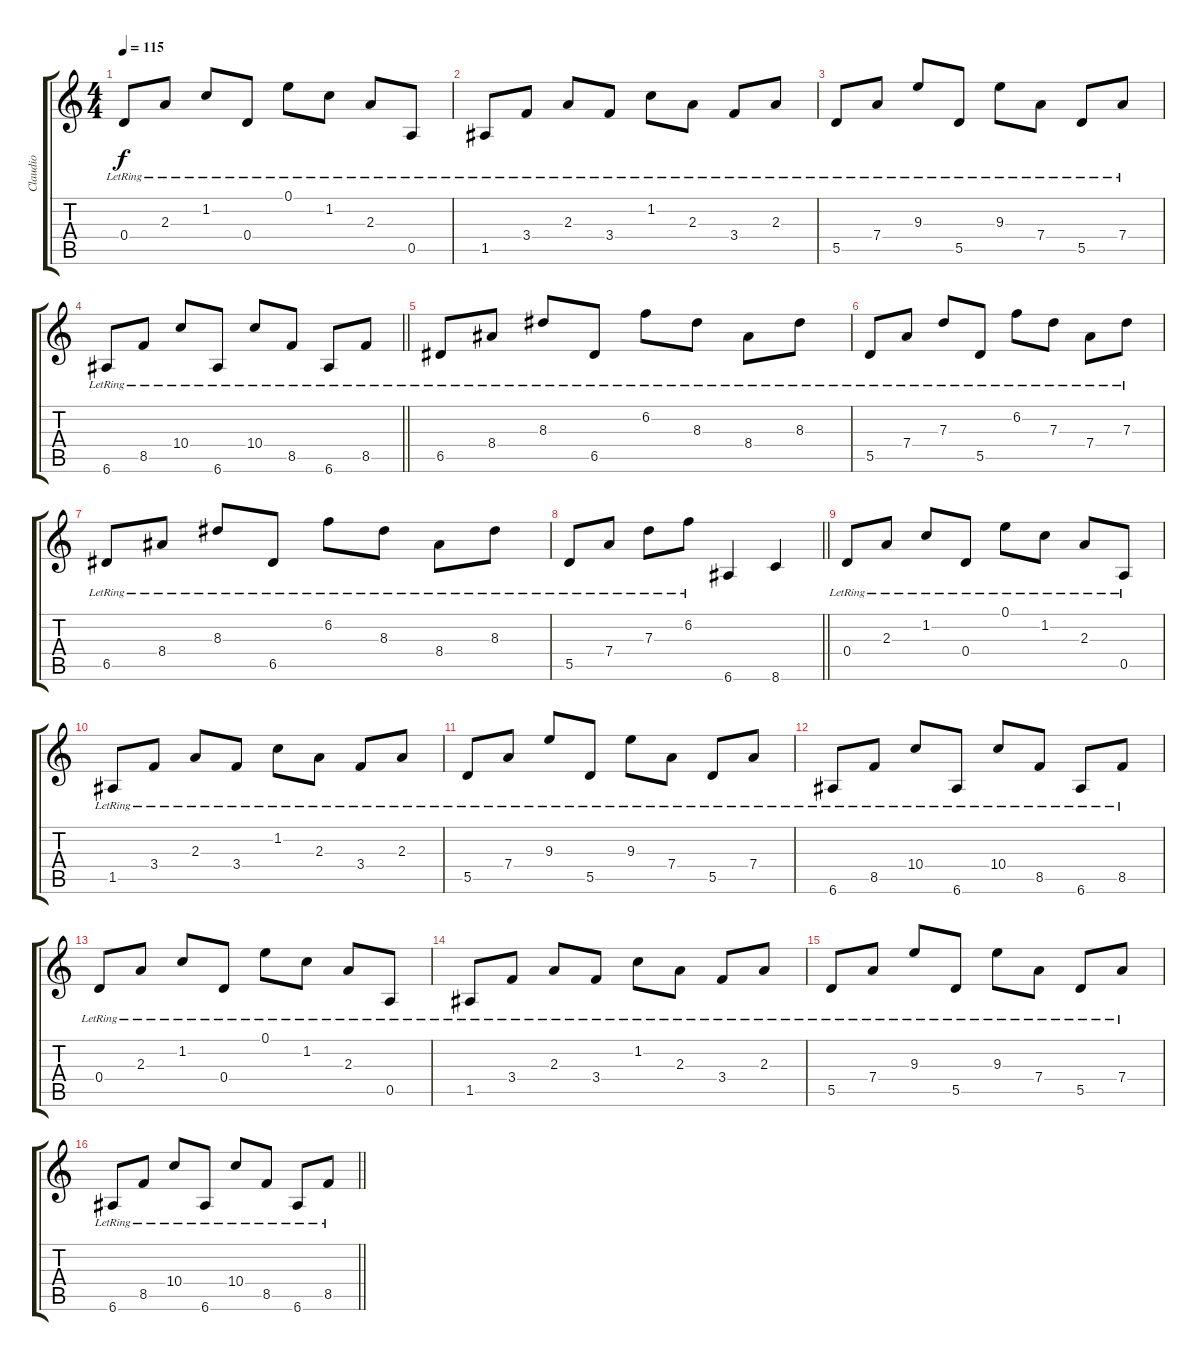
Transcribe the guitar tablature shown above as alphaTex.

\track ("Claudio" "Claudio") {instrument acousticguitarsteel}
\staff {score tabs}
\tuning (E4 B3 G3 D3 A2 E2) {hide}
\ts (4 4)
\tempo 115
\clef g2
\ks c
0.4{lr}.8{dy f} 2.3{lr}.8 1.2{lr}.8 0.4{lr}.8 0.1{lr}.8 1.2{lr}.8 2.3{lr}.8 0.5{lr}.8 |
1.5{lr}.8 3.4{lr}.8 2.3{lr}.8 3.4{lr}.8 1.2{lr}.8 2.3{lr}.8 3.4{lr}.8 2.3{lr}.8 |
5.5{lr}.8 7.4{lr}.8 9.3{lr}.8 5.5{lr}.8 9.3{lr}.8 7.4{lr}.8 5.5{lr}.8 7.4{lr}.8 |
\barLineRight lightlight
6.6{lr}.8 8.5{lr}.8 10.4{lr}.8 6.6{lr}.8 10.4{lr}.8 8.5{lr}.8 6.6{lr}.8 8.5{lr}.8 |
6.5{lr}.8 8.4{lr}.8 8.3{lr}.8 6.5{lr}.8 6.2{lr}.8 8.3{lr}.8 8.4{lr}.8 8.3{lr}.8 |
5.5{lr}.8 7.4{lr}.8 7.3{lr}.8 5.5{lr}.8 6.2{lr}.8 7.3{lr}.8 7.4{lr}.8 7.3{lr}.8 |
6.5{lr}.8 8.4{lr}.8 8.3{lr}.8 6.5{lr}.8 6.2{lr}.8 8.3{lr}.8 8.4{lr}.8 8.3{lr}.8 |
\barLineRight lightlight
5.5{lr}.8 7.4{lr}.8 7.3{lr}.8 6.2{lr}.8 6.6.4 8.6.4 |
0.4{lr}.8 2.3{lr}.8 1.2{lr}.8 0.4{lr}.8 0.1{lr}.8 1.2{lr}.8 2.3{lr}.8 0.5{lr}.8 |
1.5{lr}.8 3.4{lr}.8 2.3{lr}.8 3.4{lr}.8 1.2{lr}.8 2.3{lr}.8 3.4{lr}.8 2.3{lr}.8 |
5.5{lr}.8 7.4{lr}.8 9.3{lr}.8 5.5{lr}.8 9.3{lr}.8 7.4{lr}.8 5.5{lr}.8 7.4{lr}.8 |
6.6{lr}.8 8.5{lr}.8 10.4{lr}.8 6.6{lr}.8 10.4{lr}.8 8.5{lr}.8 6.6{lr}.8 8.5{lr}.8 |
0.4{lr}.8 2.3{lr}.8 1.2{lr}.8 0.4{lr}.8 0.1{lr}.8 1.2{lr}.8 2.3{lr}.8 0.5{lr}.8 |
1.5{lr}.8 3.4{lr}.8 2.3{lr}.8 3.4{lr}.8 1.2{lr}.8 2.3{lr}.8 3.4{lr}.8 2.3{lr}.8 |
5.5{lr}.8 7.4{lr}.8 9.3{lr}.8 5.5{lr}.8 9.3{lr}.8 7.4{lr}.8 5.5{lr}.8 7.4{lr}.8 |
\barLineRight lightlight
6.6{lr}.8 8.5{lr}.8 10.4{lr}.8 6.6{lr}.8 10.4{lr}.8 8.5{lr}.8 6.6{lr}.8 8.5{lr}.8
